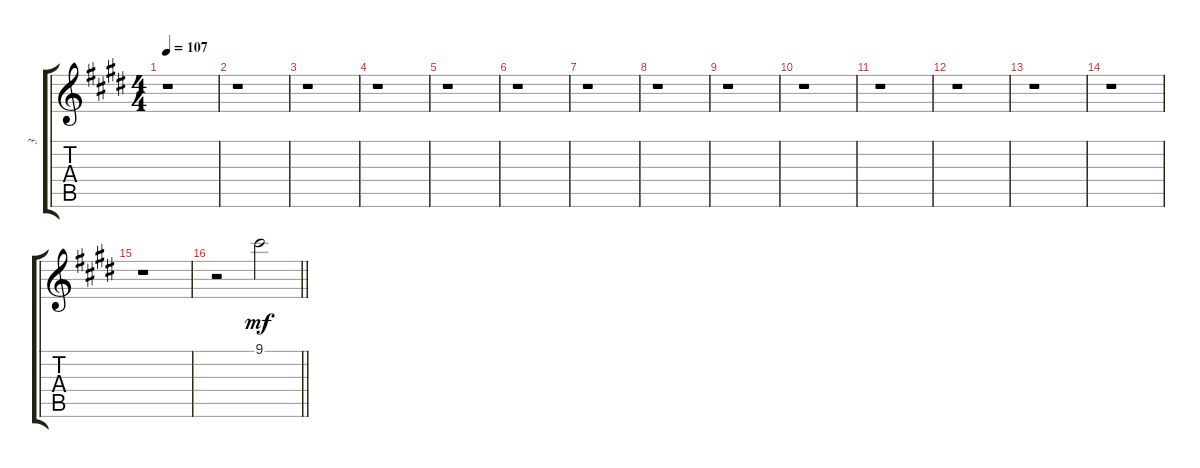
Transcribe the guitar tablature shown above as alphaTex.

\track ("3" "3") {instrument acousticguitarsteel}
\staff {score tabs}
\tuning (E4 B3 G3 D3 A2 E2) {hide}
\ts (4 4)
\tempo 107
\clef g2
\ks e
r.1{dy mf} |
r.1 |
r.1 |
r.1 |
r.1 |
r.1 |
r.1 |
r.1 |
r.1 |
r.1 |
r.1 |
r.1 |
r.1 |
r.1 |
r.1 |
\barLineRight lightlight
r.2 9.1{sl}.2
